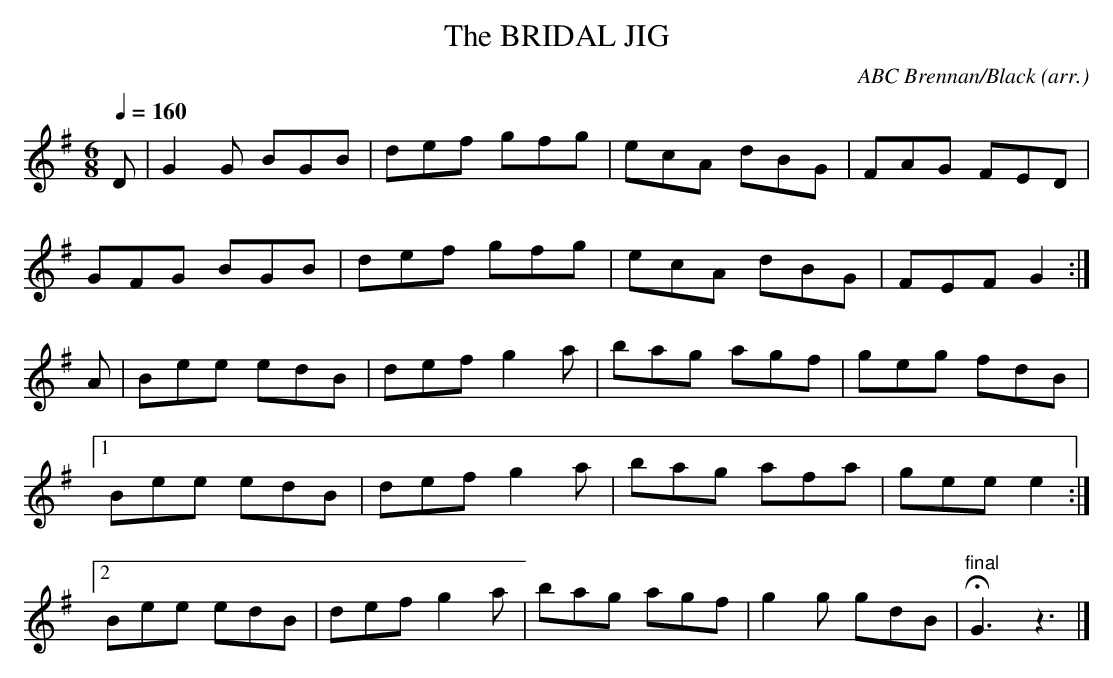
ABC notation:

X:1
T:BRIDAL JIG, The
C:ABC Brennan/Black (arr.)
Q:1/4=160
M:6/8
L:1/8
K:G
D|G2G BGB|def gfg|ecA dBG|FAG FED|
GFG BGB|def gfg|ecA dBG|FEF G2:|
A|Bee edB|def g2a|bag agf|geg fdB|
[1 Bee edB|def g2a|bag afa|gee e2:|
[2 Bee edB|def g2a|bag agf|g2g gdB|\
"final"HG3z3|]
